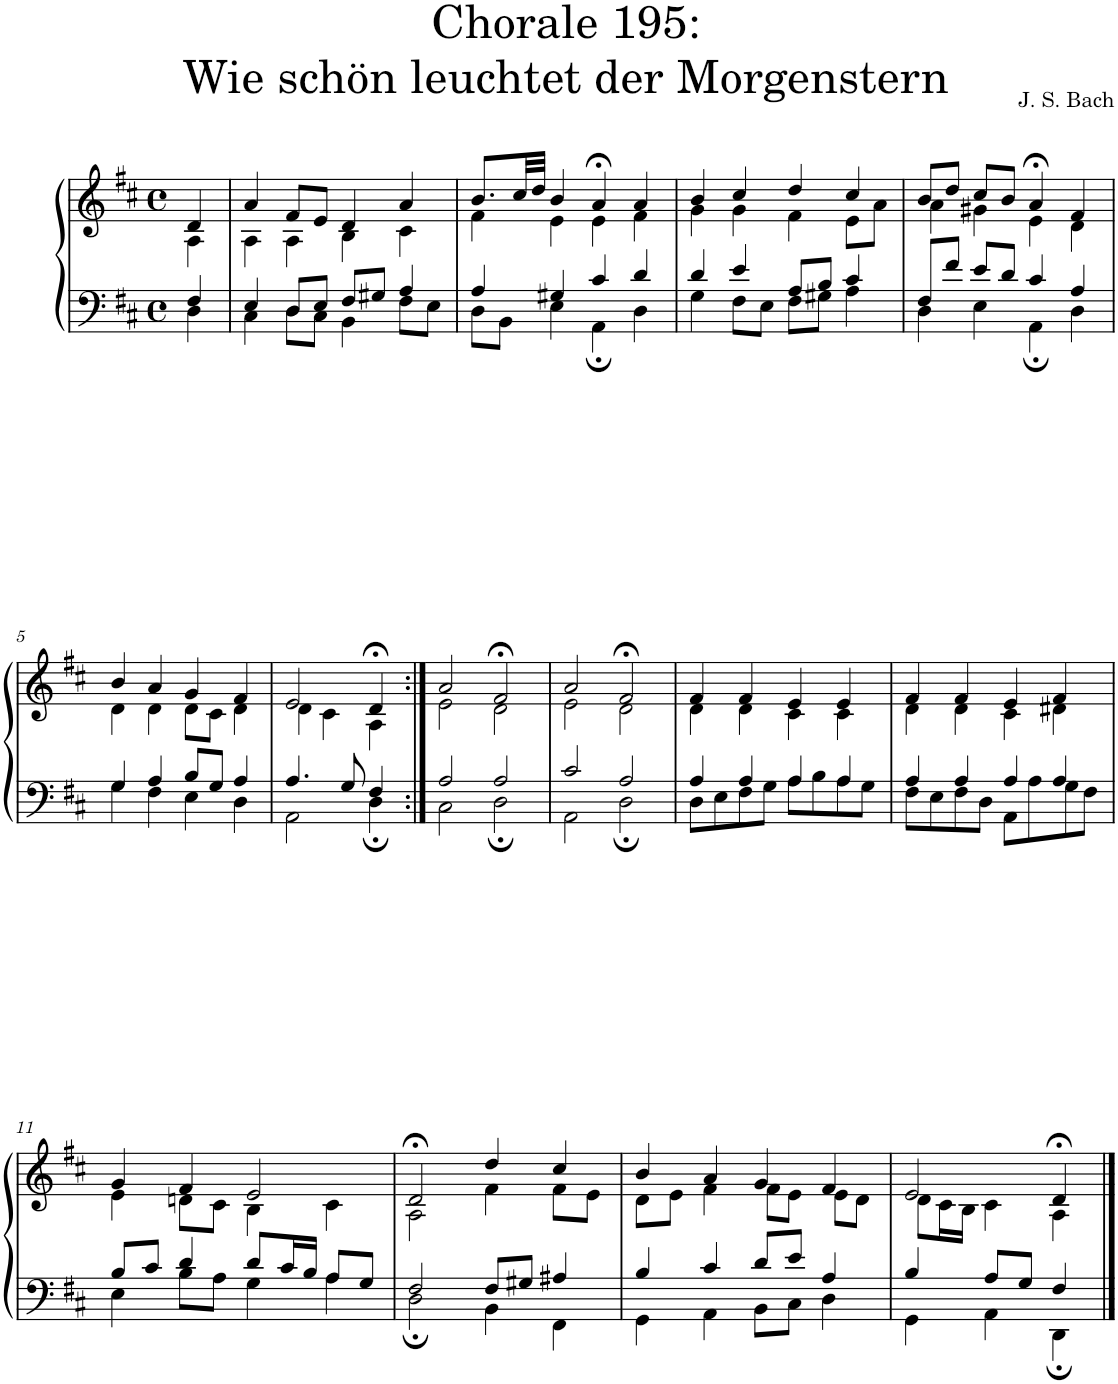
**kern	**kern
*part1	*part1
*staff2	*staff1
*I"S,A	*
*clefF4	*clefG2
*k[f#c#]	*k[f#c#]
*M4/4	*M4/4
*met(c)	*met(c)
=	=
*^	*^
4F#/	4D\	4d/	4A\
=1	=1	=1	=1
4E/	4C#\	4a/	4A\
8D/L	8D\L	8f#/L	4A\
8E/J	8C#\J	8e/J	.
8F#/L	4BB\	4d/	4B\
8G#X/J	.	.	.
4A/	8F#\L	4a/	4c#\
.	8E\J	.	.
=2	=2	=2	=2
4A/	8D\L	8.b/L	4f#\
.	8BB\J	.	.
.	.	32cc#/LL	.
.	.	32dd/JJJ	.
4G#X/	4E\	4b/	4e\
4c#/	4AA;\	4a;</	4e\
4d/	4D\	4a/	4f#\
=3	=3	=3	=3
4d/	4G\	4b/	4g\
4e/	8F#\L	4cc#/	4g\
.	8E\J	.	.
8A/L	8F#\L	4dd/	4f#\
8B/J	8G#X\J	.	.
4c#/	4A\	4cc#/	8e\L
.	.	.	8a\J
=4	=4	=4	=4
8F#/L	4D\	8b/L	4a\
8f#/J	.	8dd/J	.
8e/L	4E\	8cc#/L	4g#X\
8d/J	.	8b/J	.
4c#/	4AA;\	4a;</	4e\
4A/	4D\	4f#/	4d\
!!LO:LB:g=z	!!
=5	=5	=5	=5
4G/	4G\	4b/	4d\
4A/	4F#\	4a/	4d\
8B/L	4E\	4g/	8d\L
8G/J	.	.	8c#\J
4A/	4D\	4f#/	4d\
=1038	=1038	=1038	=1038
4.A/	2AA\	2e/	4d\
.	.	.	4c#\
8G/	.	.	.
4F#/	4D;\	4d;</	4A\
=7:|!	=7:|!	=7:|!	=7:|!
2A/	2C#\	2a/	2e\
2A/	2D;\	2f#;</	2d\
=8	=8	=8	=8
2c#/	2AA\	2a/	2e\
2A/	2D;\	2f#;</	2d\
=9	=9	=9	=9
4A/	8D\L	4f#/	4d\
.	8E\	.	.
4A/	8F#\	4f#/	4d\
.	8G\J	.	.
4A/	8A\L	4e/	4c#\
.	8B\	.	.
4A/	8A\	4e/	4c#\
.	8G\J	.	.
=10	=10	=10	=10
4A/	8F#\L	4f#/	4d\
.	8E\	.	.
4A/	8F#\	4f#/	4d\
.	8D\J	.	.
4A/	8AA\L	4e/	4c#\
.	8A\	.	.
4A/	8G\	4f#/	4d#X\
.	8F#\J	.	.
!!LO:LB:g=z	!!
=11	=11	=11	=11
8B/L	4E\	4g/	4e\
8c#/J	.	.	.
4d/	8B\L	4f#/	8dn\L
.	8A\J	.	8c#\J
8d/L	4G\	2e/	4B\
16c#/L	.	.	.
16B/JJ	.	.	.
8A/L	4A\	.	4c#\
8G/J	.	.	.
=12	=12	=12	=12
2F#/	2D;\	2d;</	2A\
8F#/L	4BB\	4dd/	4f#\
8G#X/J	.	.	.
4A#X/	4FF#\	4cc#/	8f#\L
.	.	.	8e\J
=13	=13	=13	=13
4B/	4GG\	4b/	8d\L
.	.	.	8e\J
4c#/	4AA\	4a/	4f#\
8d/L	8BB\L	4g/	8f#\L
8e/J	8C#\J	.	8e\J
4A/	4D\	4f#/	8e\L
.	.	.	8d\J
=14	=14	=14	=14
4B/	4GG\	2e/	8d\L
.	.	.	16c#\L
.	.	.	16B\JJ
8A/L	4AA\	.	4c#\
8G/J	.	.	.
4F#/	4DD;\	4d;</	4A\
*v	*v	*	*
*	*v	*v
==	==
*-	*-
